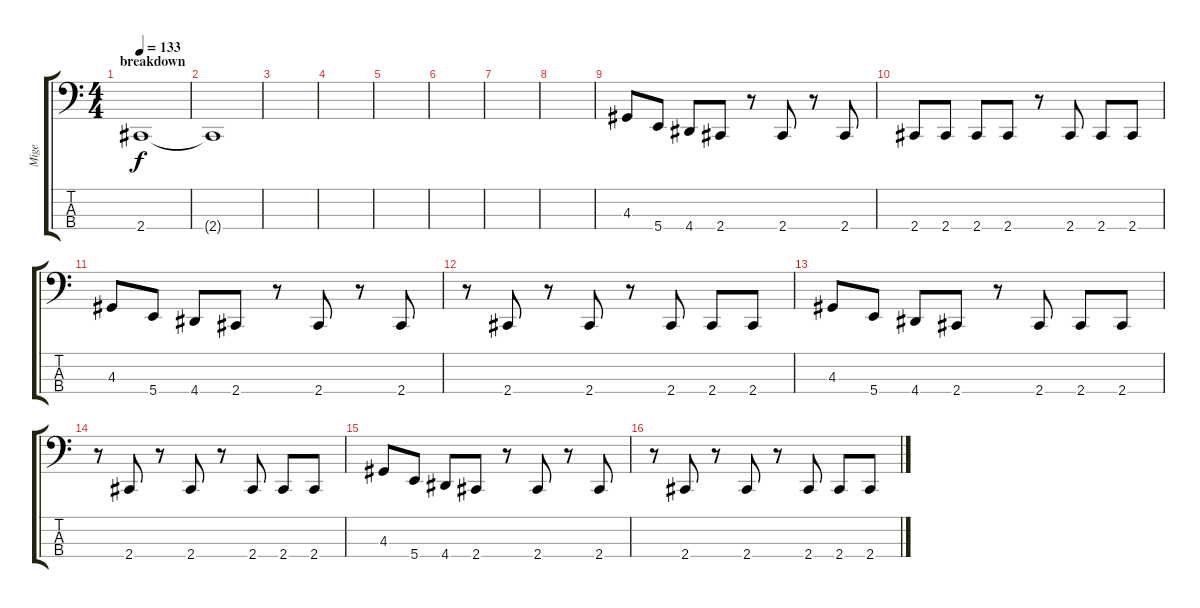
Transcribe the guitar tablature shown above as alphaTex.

\track ("Mige" "Mige") {instrument electricbassfinger}
\staff {score tabs}
\tuning (D2 A1 E1 B0) {hide}
\ts (4 4)
\section ("" "breakdown")
\tempo 133
\clef f4
\ks c
2.4.1{dy f} |
2.4{t}.1 |
|
|
|
|
|
|
4.3.8{volume 7} 5.4.8 4.4.8 2.4.8 r.8 2.4.8 r.8 2.4.8 |
2.4.8 2.4.8 2.4.8 2.4.8 r.8 2.4.8 2.4.8 2.4.8 |
4.3.8 5.4.8 4.4.8 2.4.8 r.8 2.4.8 r.8 2.4.8 |
r.8 2.4.8 r.8 2.4.8 r.8 2.4.8 2.4.8 2.4.8 |
4.3.8 5.4.8 4.4.8 2.4.8 r.8 2.4.8 2.4.8 2.4.8 |
r.8 2.4.8 r.8 2.4.8 r.8 2.4.8 2.4.8 2.4.8 |
4.3.8 5.4.8 4.4.8 2.4.8 r.8 2.4.8 r.8 2.4.8 |
r.8 2.4.8 r.8 2.4.8 r.8 2.4.8 2.4.8 2.4.8
